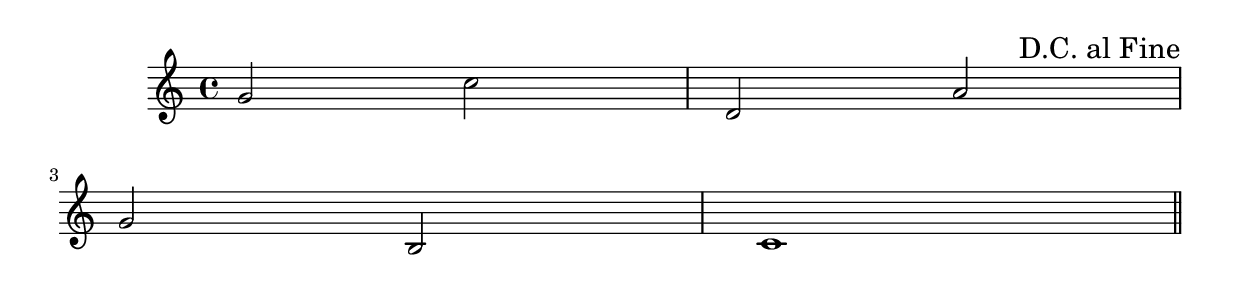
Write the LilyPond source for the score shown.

%% Do not edit this file; it is automatically
%% generated from LSR http://lsr.dsi.unimi.it
%% This file is in the public domain.
\version "2.13.20"

\header {
  lsrtags = "text"

%% Translation of GIT committish: 4ab2514496ac3d88a9f3121a76f890c97cedcf4e
  texidocfr = "
Les indications textuelles peuvent être imprimées à la fin d'une ligne
plutôt qu'en tête de la suivante.  Pensez alors à aligner l'extrémité
droite de l'indication sur la barre de mesure.

"
  doctitlefr = "Indication texuelle en fin de ligne"


  texidoc = "
Marks can be printed at the end of the current line, instead of the
beginning of the following line.  In such cases, it might be preferable
to align the right end of the mark with the bar line.

"
  doctitle = "Printing marks at the end of a line"
} % begin verbatim

\relative c'' {
  g2 c
  d,2 a'
  \once \override Score.RehearsalMark #'break-visibility = #end-of-line-visible
  \once \override Score.RehearsalMark #'self-alignment-X = #RIGHT
  \mark "D.C. al Fine"
  \break
  g2 b,
  c1 \bar "||"
}

